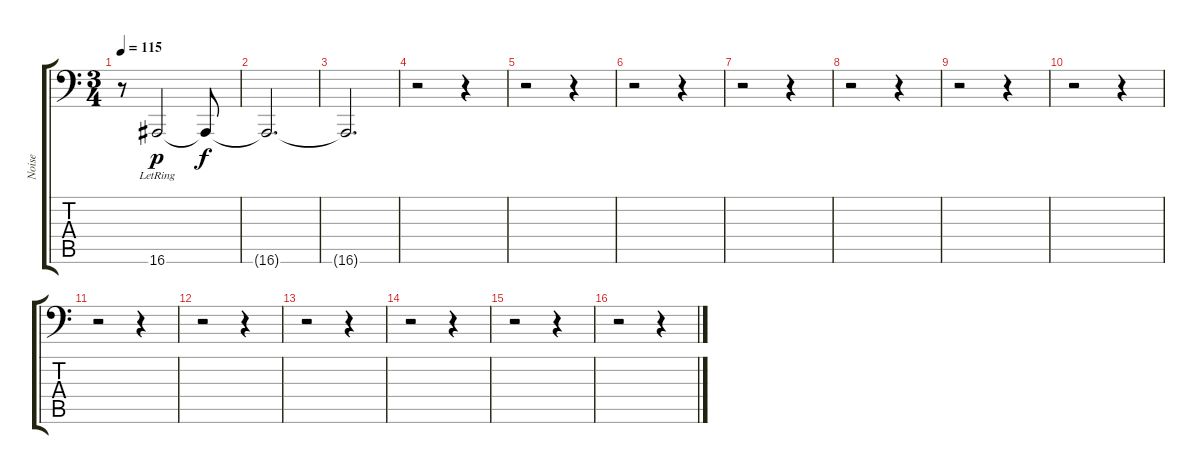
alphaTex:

\track ("Noise" "Noise") {instrument fiddle}
\staff {score tabs}
\tuning (E4 B3 G3 D3 A2 Gb0) {hide}
\ts (3 4)
\tempo 115
\clef f4
\ks c
r.8{dy p instrument fiddle} 16.6{lr}.2 16.6{t}.8{dy f} |
16.6{t}.2{d} |
16.6{t}.2{d} |
r.2 r.4 |
r.2 r.4 |
r.2 r.4 |
r.2 r.4 |
r.2 r.4 |
r.2 r.4 |
r.2 r.4 |
r.2 r.4 |
r.2 r.4 |
r.2 r.4 |
r.2 r.4 |
r.2 r.4 |
r.2 r.4
